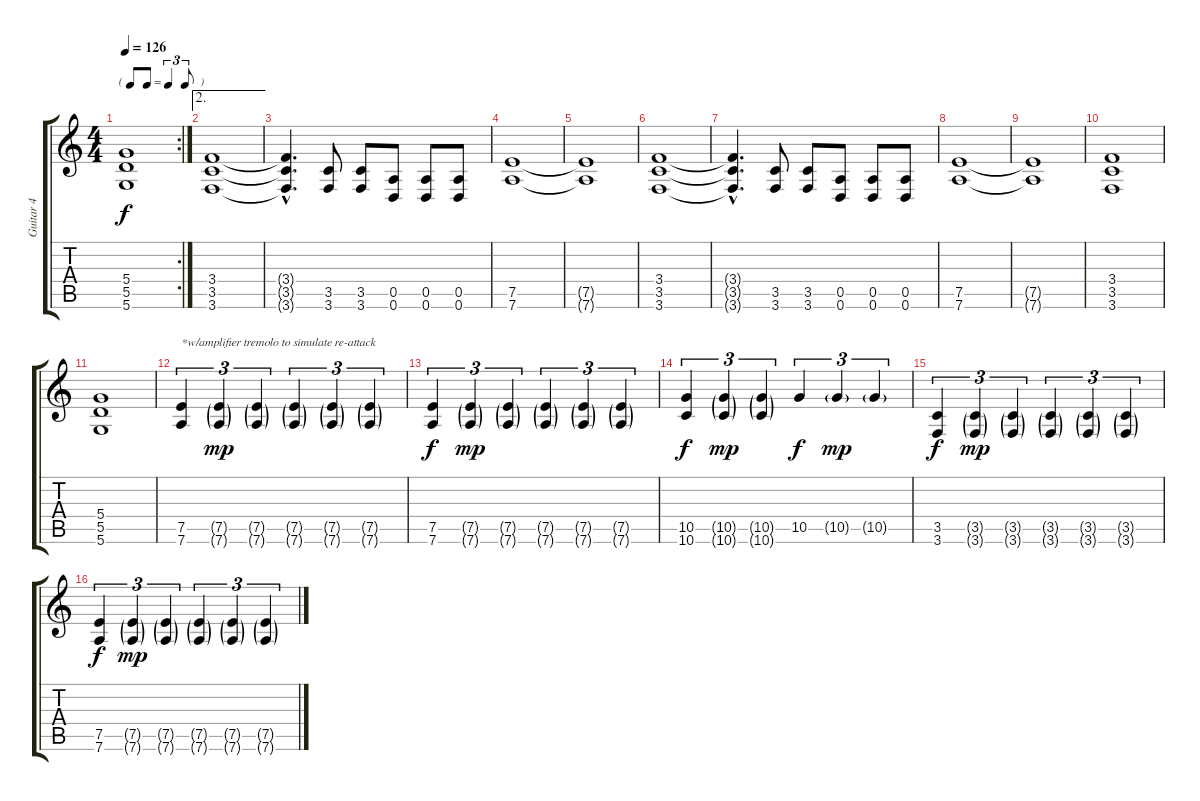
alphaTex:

\track ("Guitar 4" "Guitar 4") {instrument distortionguitar}
\staff {score tabs}
\tuning (E4 B3 G3 D3 A2 D2) {hide}
\rc 2
\ts (4 4)
\tf triplet8th
\tempo 126
\clef g2
\ks c
(5.4 5.5 5.6).1{dy f} |
\ae 2
(3.4 3.5 3.6).1 |
(3.4{hac t} 3.5{hac t} 3.6{hac t}).4{d} (3.5 3.6).8 (3.5 3.6).8 (0.5 0.6).8 (0.5 0.6).8 (0.5 0.6).8 |
(7.5 7.6).1 |
(7.5{t} 7.6{t}).1 |
(3.4 3.5 3.6).1 |
(3.4{hac t} 3.5{hac t} 3.6{hac t}).4{d} (3.5 3.6).8 (3.5 3.6).8 (0.5 0.6).8 (0.5 0.6).8 (0.5 0.6).8 |
(7.5 7.6).1 |
(7.5{t} 7.6{t}).1 |
(3.4 3.5 3.6).1 |
(5.4 5.5 5.6).1 |
(7.5 7.6).4{tu (3 2) txt "*w/amplifier tremolo to simulate re-attack "} (7.5{g} 7.6{g}).4{tu (3 2) dy mp} (7.5{g} 7.6{g}).4{tu (3 2)} (7.5{g} 7.6{g}).4{tu (3 2)} (7.5{g} 7.6{g}).4{tu (3 2)} (7.5{g} 7.6{g}).4{tu (3 2)} |
(7.5 7.6).4{tu (3 2) dy f} (7.5{g} 7.6{g}).4{tu (3 2) dy mp} (7.5{g} 7.6{g}).4{tu (3 2)} (7.5{g} 7.6{g}).4{tu (3 2)} (7.5{g} 7.6{g}).4{tu (3 2)} (7.5{g} 7.6{g}).4{tu (3 2)} |
(10.5 10.6).4{tu (3 2) dy f} (10.5{g} 10.6{g}).4{tu (3 2) dy mp} (10.5{g} 10.6{g}).4{tu (3 2)} 10.5.4{tu (3 2) dy f} 10.5{g}.4{tu (3 2) dy mp} 10.5{g}.4{tu (3 2)} |
(3.5 3.6).4{tu (3 2) dy f} (3.5{g} 3.6{g}).4{tu (3 2) dy mp} (3.5{g} 3.6{g}).4{tu (3 2)} (3.5{g} 3.6{g}).4{tu (3 2)} (3.5{g} 3.6{g}).4{tu (3 2)} (3.5{g} 3.6{g}).4{tu (3 2)} |
(7.5 7.6).4{tu (3 2) dy f} (7.5{g} 7.6{g}).4{tu (3 2) dy mp} (7.5{g} 7.6{g}).4{tu (3 2)} (7.5{g} 7.6{g}).4{tu (3 2)} (7.5{g} 7.6{g}).4{tu (3 2)} (7.5{g} 7.6{g}).4{tu (3 2)}
